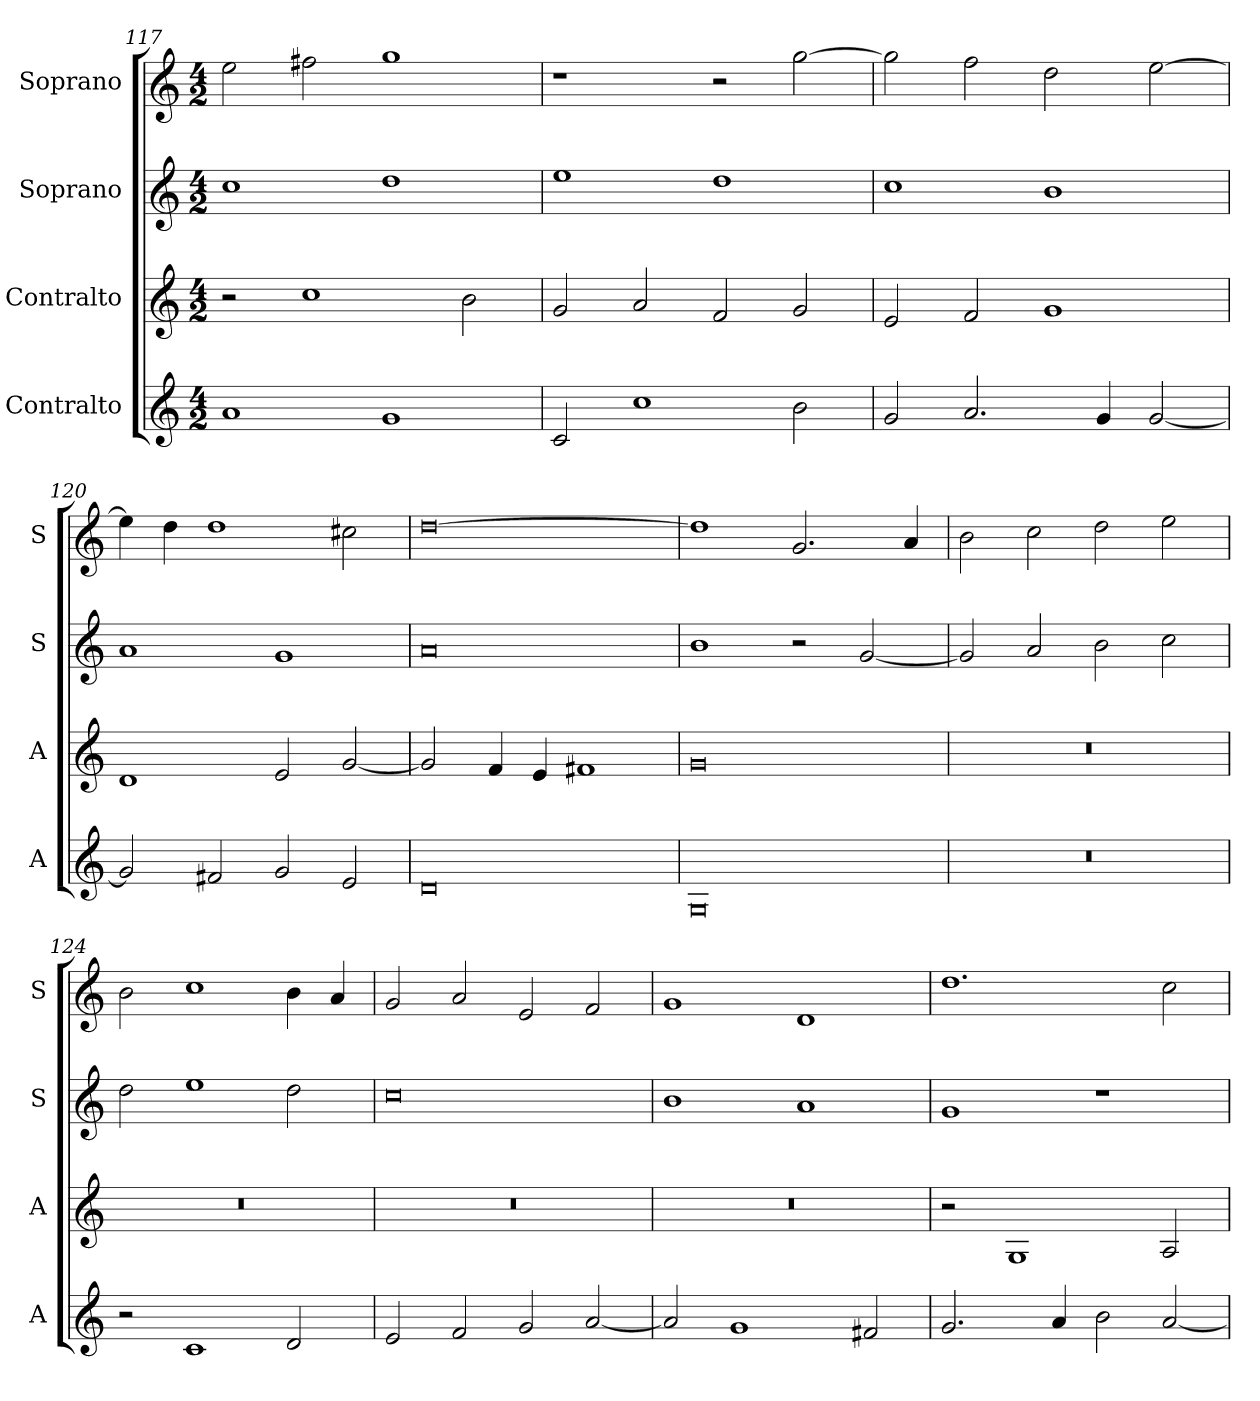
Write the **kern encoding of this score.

**kern	**kern	**kern	**kern
*part4	*part3	*part2	*part1
*staff4	*staff3	*staff2	*staff1
*I"Contralto	*I"Contralto	*I"Soprano	*I"Soprano
*I'A	*I'A	*I'S	*I'S
*clefG2	*clefG2	*clefG2	*clefG2
*k[]	*k[]	*k[]	*k[]
*C:ion	*C:ion	*C:ion	*C:ion
*M4/2	*M4/2	*M4/2	*M4/2
=117	=117	=117	=117
1a	2r	1cc	2ee
.	1cc	.	2ff#X
1g	.	1dd	1gg
.	2b	.	.
=118	=118	=118	=118
2c	2g	1ee	1r
1cc	2a	.	.
.	2f	1dd	2r
2b	2g	.	[2gg
=119	=119	=119	=119
2g	2e	1cc	2gg]
2.a	2f	.	2ff
.	1g	1b	2dd
4g	.	.	.
[2g	.	.	[2ee
=120	=120	=120	=120
2g]	1d	1a	4ee]
.	.	.	4dd
2f#X	.	.	1dd
2g	2e	1g	.
2e	[2g	.	2cc#X
=121	=121	=121	=121
0d	2g]	0a	[0dd
.	4f	.	.
.	4e	.	.
.	1f#X	.	.
=122	=122	=122	=122
0G	0g	1b	1dd]
.	.	2r	2.g
.	.	[2g	.
.	.	.	4a
=123	=123	=123	=123
0r	0r	2g]	2b
.	.	2a	2cc
.	.	2b	2dd
.	.	2cc	2ee
=124	=124	=124	=124
2r	0r	2dd	2b
1c	.	1ee	1cc
2d	.	2dd	4b
.	.	.	4a
=125	=125	=125	=125
2e	0r	0cc	2g
2f	.	.	2a
2g	.	.	2e
[2a	.	.	2f
=126	=126	=126	=126
2a]	0r	1b	1g
1g	.	.	.
.	.	1a	1d
2f#X	.	.	.
=127	=127	=127	=127
2.g	2r	1g	1.dd
.	1G	.	.
4a	.	.	.
2b	.	1r	.
[2a	2A	.	2cc
=	=	=	=
*-	*-	*-	*-
